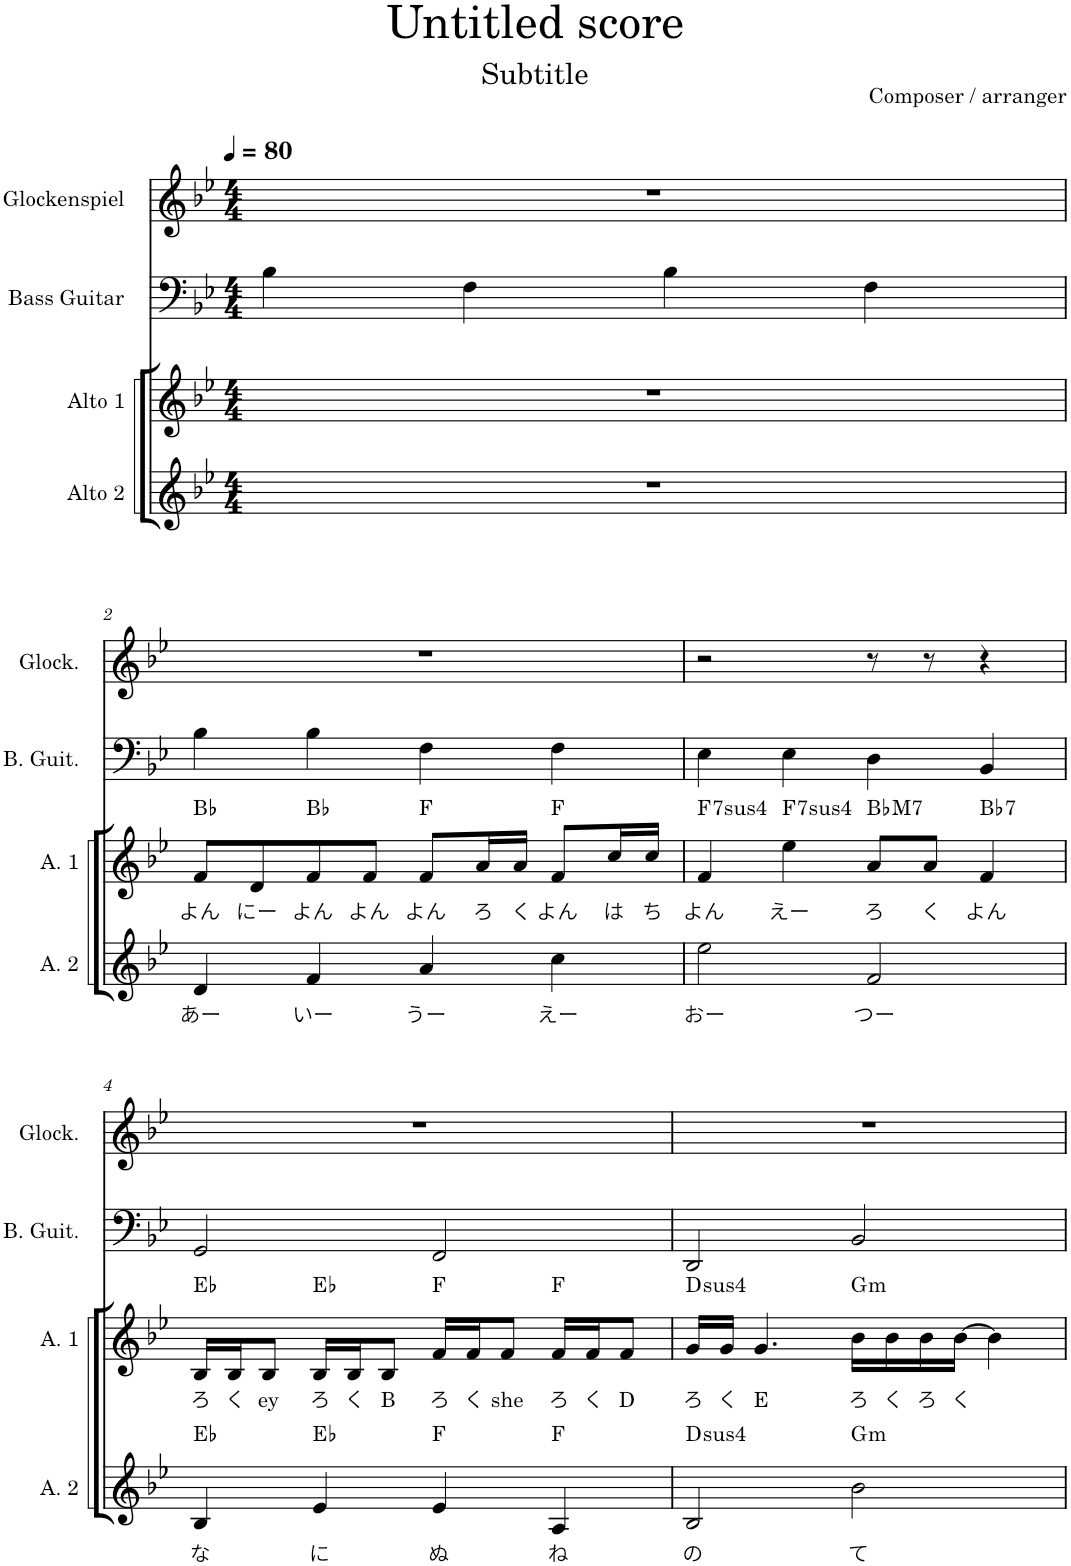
**kern	**text	**harte	**kern	**text	**harte	**kern	**kern
*part4	*part4	*part4	*part3	*part3	*part3	*part2	*part1
*staff4	*staff4	*	*staff3	*staff3	*	*staff2	*staff1
*I"Alto 2	*	*	*I"Alto 1	*	*	*I"Bass Guitar	*I"Glockenspiel
*I'A. 2	*	*	*I'A. 1	*	*	*I'B. Guit.	*I'Glock.
*clefG2	*	*	*clefG2	*	*	*clefF4	*clefG2
*	*	*	*	*	*	*Trd7c12	*Trd-14c-24
*k[b-e-]	*	*	*k[b-e-]	*	*	*k[b-e-]	*k[b-e-]
*M4/4	*	*	*M4/4	*	*	*M4/4	*M4/4
*MM80	*	*	*MM80	*	*	*MM80	*MM80
=1	=1	=1	=1	=1	=1	=1	=1
1r	.	.	1r	.	.	4B-\	1r
.	.	.	.	.	.	4F\	.
.	.	.	.	.	.	4B-\	.
.	.	.	.	.	.	4F\	.
!!LO:LB:g=z
=2	=2	=2	=2	=2	=2	=2	=2
!	!LO:LY:b	!	!	!LO:LY:b	!	!	!
4d/	あー	.	8f/L	よん	Bb:maj	4B-\	1r
!	!	!	!	!LO:LY:b	!	!	!
.	.	.	8d/	にー	.	.	.
!	!LO:LY:b	!	!	!LO:LY:b	!	!	!
4f/	いー	.	8f/	よん	Bb:maj	4B-\	.
!	!	!	!	!LO:LY:b	!	!	!
.	.	.	8f/J	よん	.	.	.
!	!LO:LY:b	!	!	!LO:LY:b	!	!	!
4a/	うー	.	8f/L	よん	F:maj	4F\	.
!	!	!	!	!LO:LY:b	!	!	!
.	.	.	16a/L	ろ	.	.	.
!	!	!	!	!LO:LY:b	!	!	!
.	.	.	16a/JJ	く	.	.	.
!	!LO:LY:b	!	!	!LO:LY:b	!	!	!
4cc\	えー	.	8f/L	よん	F:maj	4F\	.
!	!	!	!	!LO:LY:b	!	!	!
.	.	.	16cc/L	は	.	.	.
!	!	!	!	!LO:LY:b	!	!	!
.	.	.	16cc/JJ	ち	.	.	.
=3	=3	=3	=3	=3	=3	=3	=3
!	!LO:LY:b	!	!	!LO:LY:b	!LO:H:kt=74	!	!
2ee-\	おー	.	4f/	よん	F:sus4(7)	4E-\	2r
!	!	!	!	!LO:LY:b	!LO:H:kt=74	!	!
.	.	.	4ee-\	えー	F:sus4(7)	4E-\	.
!	!LO:LY:b	!	!	!LO:LY:b	!LO:H:kt=M7	!	!
2f/	つー	.	8a/L	ろ	Bb:maj7	4D\	8r
!	!	!	!	!LO:LY:b	!	!	!
.	.	.	8a/J	く	.	.	8r
!	!	!	!	!LO:LY:b	!LO:H:kt=7	!	!
.	.	.	4f/	よん	Bb:7	4BB-/	4r
!!LO:LB:g=z
=4	=4	=4	=4	=4	=4	=4	=4
!	!LO:LY:b	!	!	!LO:LY:b	!	!	!
4B-/	な	Eb:maj	16B-/LL	ろ	Eb:maj	2GG/	1r
!	!	!	!	!LO:LY:b	!	!	!
.	.	.	16B-/J	く	.	.	.
!	!	!	!	!LO:LY:b	!	!	!
.	.	.	8B-/J	ey	.	.	.
!	!LO:LY:b	!	!	!LO:LY:b	!	!	!
4e-/	に	Eb:maj	16B-/LL	ろ	Eb:maj	.	.
!	!	!	!	!LO:LY:b	!	!	!
.	.	.	16B-/J	く	.	.	.
!	!	!	!	!LO:LY:b	!	!	!
.	.	.	8B-/J	B	.	.	.
!	!LO:LY:b	!	!	!LO:LY:b	!	!	!
4e-/	ぬ	F:maj	16f/LL	ろ	F:maj	2FF/	.
!	!	!	!	!LO:LY:b	!	!	!
.	.	.	16f/J	く	.	.	.
!	!	!	!	!LO:LY:b	!	!	!
.	.	.	8f/J	she	.	.	.
!	!LO:LY:b	!	!	!LO:LY:b	!	!	!
4A/	ね	F:maj	16f/LL	ろ	F:maj	.	.
!	!	!	!	!LO:LY:b	!	!	!
.	.	.	16f/J	く	.	.	.
!	!	!	!	!LO:LY:b	!	!	!
.	.	.	8f/J	D	.	.	.
=5	=5	=5	=5	=5	=5	=5	=5
!	!LO:LY:b	!LO:H:kt=4	!	!LO:LY:b	!LO:H:kt=4	!	!
2B-/	の	D:sus4	16g/LL	ろ	D:sus4	2DD/	1r
!	!	!	!	!LO:LY:b	!	!	!
.	.	.	16g/JJ	く	.	.	.
!	!	!	!	!LO:LY:b	!	!	!
.	.	.	4.g/	E	.	.	.
!	!LO:LY:b	!LO:H:kt=m	!	!LO:LY:b	!LO:H:kt=m	!	!
2b-\	て	G:min	16b-\LL	ろ	G:min	2BB-/	.
!	!	!	!	!LO:LY:b	!	!	!
.	.	.	16b-\	く	.	.	.
!	!	!	!	!LO:LY:b	!	!	!
.	.	.	16b-\	ろ	.	.	.
!	!	!	!	!LO:LY:b	!	!	!
.	.	.	[16b-\JJ	く	.	.	.
.	.	.	4b-\]	.	.	.	.
=	=	=	=	=	=	=	=
*-	*-	*-	*-	*-	*-	*-	*-
